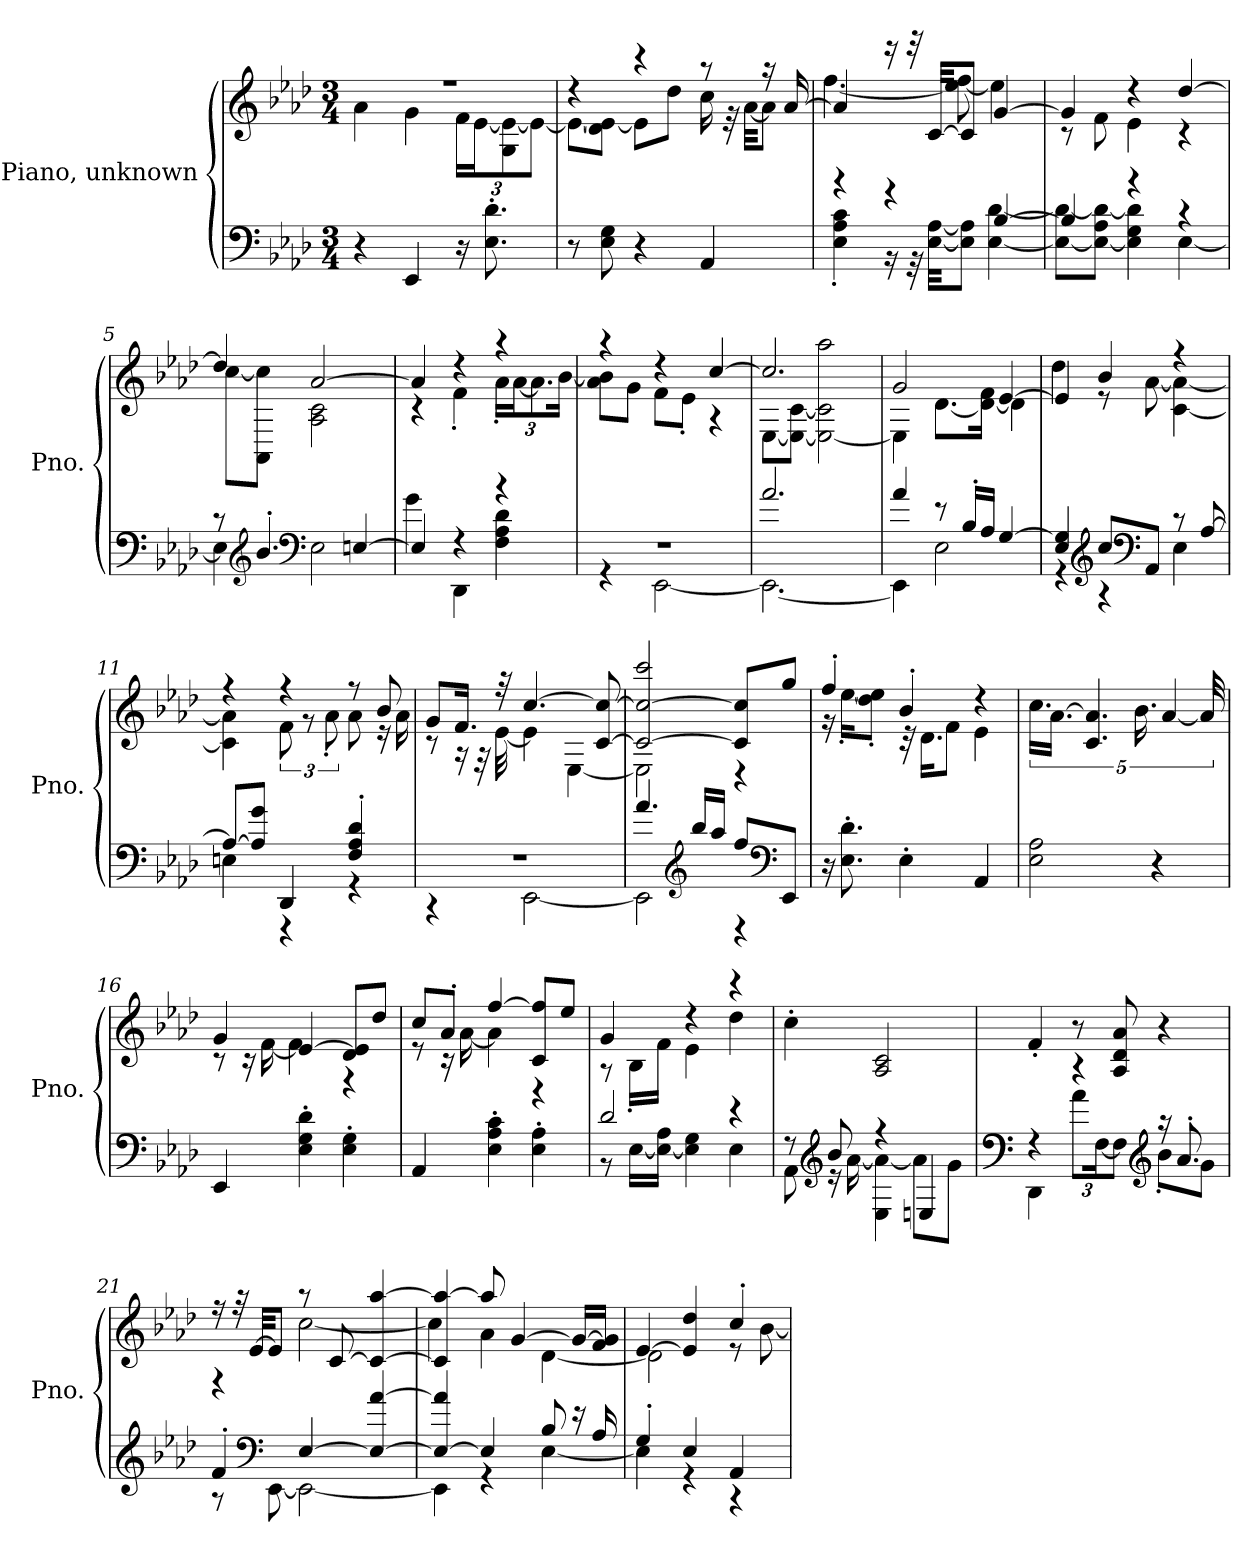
**kern	**kern
*part1	*part1
*staff2	*staff1
*I"Piano, unknown	*
*I'Pno.	*
*clefF4	*clefG2
*k[b-e-a-d-]	*k[b-e-a-d-]
*M3/4	*M3/4
*MM155	*MM155
=1	=1
*	*^
4r	2.r	4a-\
4EE-/	.	4g\
*	*	*Xbrackettup
16r	.	24f\LL
.	.	[24e-\J
8.E-\' 8.d-\'	.	.
.	.	12G\ 12e-\_
.	.	12e-\J_
=2	=2	=2
8r	4r	8e-\L_
8E-\ 8G\	.	8d-\ 8e-\_J
4r	4r	8e-\L]
.	.	8dd-\J
4AA-/	8r	16cc\
.	.	32r
.	.	[32a-\KKL
.	16r	8a-\J]
.	[16a-/	.
=3	=3	=3
*^	*	*
4r	4E-\' 4A-\' 4c\'	4a-/]	[4.ff\
4r	16r	16r	.
.	32r	32r	.
.	[32E-\ [32A-\KKL	[32c/KKL	.
.	8E-\] 8A-\]J	8c/J]	[8ee-\ 8ff\]
[4B-/	[4E-\ [4d-\	[4g/	4ee-\]
=4	=4	=4	=4
4B-/]	8E-\_ 8d-\_L	4g/]	8r
.	8E-\_ 8A-\ 8d-\_J	.	8f\
4r	4E-\] 4G\ 4d-\]	4r	4e-\
4r	[4E-\	[4dd-/	4r
!!LO:LB:g=z	!!
=5	=5	=5	=5
8r	4E-\]	4dd-/]	[8cc\L
*clefG2	*	*	*
4.b-'/	.	.	8AA-\ 8cc\]J
*clefF4	*	*	*
.	2E-\	[2a-/	2A-\ 2c\
[4En/	.	.	.
=6	=6	=6	=6
4E/]	4g\	4a-/]	4r
4r	4DD-\	4r	4f'\
4r	4F\ 4A-\ 4d-\	4r	24a-'\LL
.	.	.	[24a-\J
.	.	.	12.a-\]
.	.	.	[24b-\Jk
=7	=7	=7	=7
2.r	4r	4r	8a-\ 8b-\]L
.	.	.	8g\J
.	[2EE-\	4r	8f\L
.	.	.	8e-'\J
.	.	[4cc/	4r
=8	=8	=8	=8
2.a-/	2.EE-\_	2.cc/]	[8E-\L
.	.	.	8E-\_ [8c\J
.	.	.	2E-\_ 2c\] 2aa-\
=9	=9	=9	=9
4a-/	4EE-\]	2g/	4E-\]
8r	2E-\	.	[8.d-\L
16B-'/LL	.	.	.
16A-/JJ	.	.	16d-\_ 16f\Jk
[4G/	.	[4e-/	4d-\]
!!LO:LB:g=z	!!
=10	=10	=10	=10
4E-/ 4G/]	4r	4e-/]	4dd-\
*clefG2	*	*	*
8cc/L	4r	4b-/	8r
*clefF4	*	*	*
8AA-/J	.	.	[8a-\
8r	4E-\	4r	[4c\ 4a-\_
[8A-/	.	.	.
=11	=11	=11	=11
8A-/L_	4En\	4r	4c\] 4a-\]
8A-/] 8g/J	.	.	.
*	*	*	*brackettup
4DD-/	4r	4r	12f\
.	.	.	12r
.	.	.	12a-'\
4F/' 4A-/' 4d-/'	4r	8r	8a-\
.	.	8b-/	16r
.	.	.	16a-\
=12	=12	=12	=12
2.r	4r	8g/L	8r
.	.	16.f/Jk	16r
.	.	.	32r
.	.	32r	[32e-\
.	[2EE-\	[4.cc/	4e-\]
.	.	.	[4E-\
.	.	[8c/ 8cc/_	.
=13	=13	=13	=13
4.a-/	2EE-\]	2c/_ 2cc/_ 2ccc/	2E-\]
*clefG2	*	*	*
16bb-/LL	.	.	.
16aa-/JJ	.	.	.
8ff/L	4r	8c/] 8cc/]L	4r
*clefF4	*	*	*
8EE-/J	.	8gg/J	.
*v	*v	*	*
!!LO:LB:g=z	!!
=14	=14	=14
16r	4ff'/	16r
8.E-\' 8.d-\'	.	[16ee-'\KL
.	.	8dd-\' 8ee-\]'J
4E-'\	4b-'/	32r
.	.	16.d-\KL
.	.	8f\J
4AA-/	4r	4e-\
*	*v	*v
=15	=15
2E-\ 2A-\	20.cc\LL
.	[20.a-\JJ
.	5.c/ 5.a-/]
.	20.b-\
4r	.
.	[5a-/
.	40a-/]
=16	=16
*	*^
4EE-/	4g/	8r
.	.	16r
.	.	[16f\
4E-\' 4G\' 4d-\'	[4e-/	4f\]
4E-\' 4G\'	8d-/ 8e-/]L	4r
.	8dd-/J	.
=17	=17	=17
4AA-/	8cc/L	8r
.	8a-'/J	16r
.	.	[16a-\
4E-\' 4A-\' 4c\'	[4ff/	4a-\]
4E-\' 4A-\'	8c/ 8ff/]L	4r
.	8ee-/J	.
=18	=18	=18
*^	*	*
2d-/	8r	4g/	8r
.	[16E-\LL	.	16B-'\LL
.	16E-\_ 16A-\JJ	.	16f\JJ
.	4E-\] 4G\	4r	4e-\
4r	4E-\	4r	4dd-\
*	*	*v	*v
!!LO:LB:g=z
=19	=19	=19
8r	8AA-\	4cc'\
*clefG2	*	*
8b-/	16r	.
.	[16a-\	.
4r	4E-\ 4a-\_	2A-/ 2c/
4En/	8a-\L]	.
.	8g\J	.
=20	=20	=20
*clefF4	*	*
4r	4DD-\	4f'/
*	*Xbrackettup	*
4r	12a-\L	8r
.	[24F\K	.
.	8F\J]	8A-/ 8d-/ 8a-/
*clefG2	*	*
16r	8b-'\L	4r
8.a-'/	.	.
.	8g\J	.
=21	=21	=21
*	*	*^
4f'/	8r	16r	4r
.	.	32r	.
.	.	[32e-/KKL	.
*clefF4	*	*	*
.	[8EE-\	8e-/J]	.
[4E-/	2EE-\_	8r	[2cc\
.	.	[8c/	.
4E-/_ [4a-/	.	4c/_ [4aa-/	.
=22	=22	=22	=22
4E-/_ 4a-/]	4EE-\]	4c/] 4aa-/_	4cc\]
4E-/]	4r	8aa-/]	4a-\
.	.	[4g/	.
8B-/	[4E-\	.	[4d-\
16r	.	16g/LL_	.
16A-/	.	16f/ 16g/]JJ	.
!!LO:LB:g=z	!!
=23	=23	=23	=23
4G'/	4E-\]	[4e-/	2d-\]
4E-/	4r	4e-/] 4dd-/	.
4AA-/	4r	4cc'/	8r
.	.	.	[8b-\
*v	*v	*	*
*	*v	*v
=	=
*-	*-
